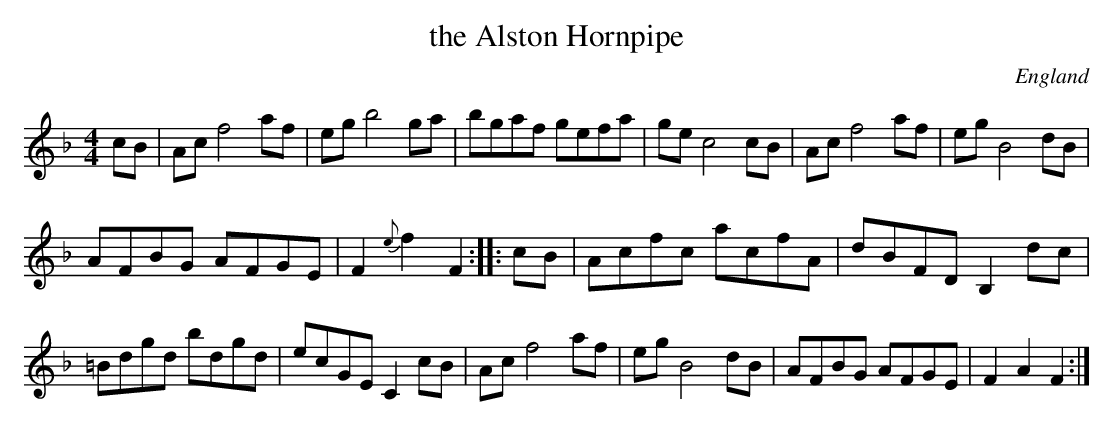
X:1
T:the Alston Hornpipe
M:4/4
O:England
K:F major
cB|\
Acf4 af| egb4ga| \
bgaf gefa| gec4 cB|\
Acf4 af| egB4dB|
AFBG AFGE| F2{e}f2 F2::\
cB|\
Acfc acfA| dBFD B,2dc|
=Bdgd bdgd| ecGE C2cB|\
Acf4 af| egB4 dB| \
AFBG AFGE| F2A2 F2:|
